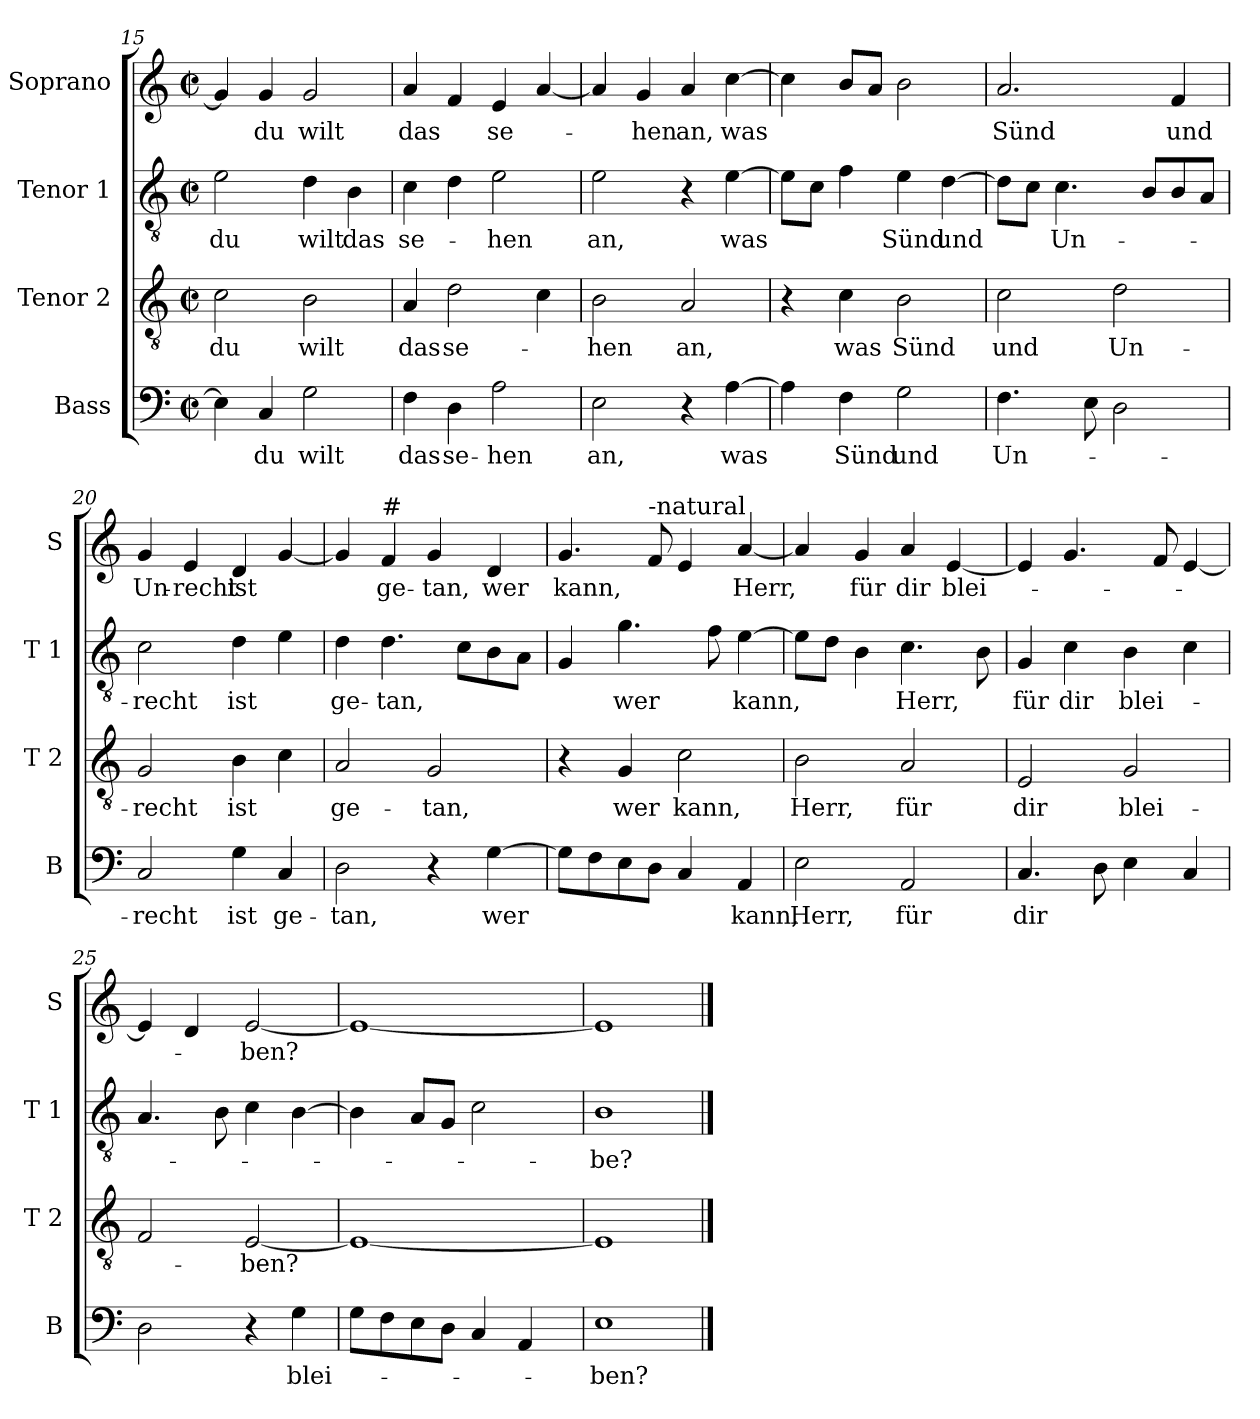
**kern	**text	**kern	**text	**kern	**text	**kern	**text
*part4	*part4	*part3	*part3	*part2	*part2	*part1	*part1
*staff4	*staff4	*staff3	*staff3	*staff2	*staff2	*staff1	*staff1
*I"Bass	*	*I"Tenor 2	*	*I"Tenor 1	*	*I"Soprano	*
*I'B	*	*I'T 2	*	*I'T 1	*	*I'S	*
*clefF4	*	*clefGv2	*	*clefGv2	*	*clefG2	*
*k[]	*	*k[]	*	*k[]	*	*k[]	*
*C:	*	*C:	*	*C:	*	*C:	*
*M2/2	*	*M2/2	*	*M2/2	*	*M2/2	*
*met(c|)	*	*met(c|)	*	*met(c|)	*	*met(c|)	*
=15	=15	=15	=15	=15	=15	=15	=15
!	!	!	!LO:LY:b	!	!LO:LY:b	!	!
4E\]	.	2c\	du	2e\	du	4g/]	.
!	!LO:LY:b	!	!	!	!	!	!LO:LY:b
4C/	du	.	.	.	.	4g/	du
!	!LO:LY:b	!	!LO:LY:b	!	!LO:LY:b	!	!LO:LY:b
2G\	wilt	2B\	wilt	4d\	wilt	2g/	wilt
!	!	!	!	!	!LO:LY:b	!	!
.	.	.	.	4B\	das	.	.
=16	=16	=16	=16	=16	=16	=16	=16
!	!LO:LY:b	!	!LO:LY:b	!	!LO:LY:b	!	!LO:LY:b
4F\	das	4A/	das	4c\	se-	4a/	das
!	!LO:LY:b	!	!LO:LY:b	!	!	!	!
4D\	se-	2d\	se-	4d\	.	4f/	.
!	!LO:LY:b	!	!	!	!LO:LY:b	!	!LO:LY:b
2A\	-hen	.	.	2e\	-hen	4e/	se-
.	.	4c\	.	.	.	[4a/	.
=17	=17	=17	=17	=17	=17	=17	=17
!	!LO:LY:b	!	!LO:LY:b	!	!LO:LY:b	!	!
2E\	an,	2B\	-hen	2e\	an,	4a/]	.
!	!	!	!	!	!	!	!LO:LY:b
.	.	.	.	.	.	4g/	-hen
!	!	!	!LO:LY:b	!	!	!	!LO:LY:b
4r	.	2A/	an,	4r	.	4a/	an,
!	!LO:LY:b	!	!	!	!LO:LY:b	!	!LO:LY:b
[4A\	was	.	.	[4e\	was	[4cc\	was
=18	=18	=18	=18	=18	=18	=18	=18
4A\]	.	4r	.	8e\L]	.	4cc\]	.
.	.	.	.	8c\J	.	.	.
!	!LO:LY:b	!	!LO:LY:b	!	!	!	!
4F\	Sünd	4c\	was	4f\	.	8b/L	.
.	.	.	.	.	.	8a/J	.
!	!LO:LY:b	!	!LO:LY:b	!	!LO:LY:b	!	!
2G\	und	2B\	Sünd	4e\	Sünd	2b\	.
!	!	!	!	!	!LO:LY:b	!	!
.	.	.	.	[4d\	und	.	.
=19	=19	=19	=19	=19	=19	=19	=19
!	!LO:LY:b	!	!LO:LY:b	!	!	!	!LO:LY:b
4.F\	Un-	2c\	und	8d\L]	.	2.a/	Sünd
.	.	.	.	8c\J	.	.	.
!	!	!	!	!	!LO:LY:b	!	!
.	.	.	.	4.c\	Un-	.	.
8E\	.	.	.	.	.	.	.
!	!	!	!LO:LY:b	!	!	!	!
2D\	.	2d\	Un-	.	.	.	.
.	.	.	.	8B/L	.	.	.
!	!	!	!	!	!	!	!LO:LY:b
.	.	.	.	8B/	.	4f/	und
.	.	.	.	8A/J	.	.	.
=20	=20	=20	=20	=20	=20	=20	=20
!	!LO:LY:b	!	!LO:LY:b	!	!LO:LY:b	!	!LO:LY:b
2C/	-recht	2G/	-recht	2c\	-recht	4g/	Un-
!	!	!	!	!	!	!	!LO:LY:b
.	.	.	.	.	.	4e/	-recht
!	!LO:LY:b	!	!LO:LY:b	!	!LO:LY:b	!	!LO:LY:b
4G\	ist	4B\	ist	4d\	ist	4d/	ist
!	!LO:LY:b	!	!	!	!	!	!
4C/	ge-	4c\	.	4e\	.	[4g/	.
!!LO:LB:g=z
=21	=21	=21	=21	=21	=21	=21	=21
!	!LO:LY:b	!	!LO:LY:b	!	!LO:LY:b	!	!
2D\	-tan,	2A/	ge-	4d\	ge-	4g/]	.
!	!	!	!	!	!	!LO:TX:a:t=#	!
!	!	!	!	!	!LO:LY:b	!	!LO:LY:b
.	.	.	.	4.d\	-tan,	4f/	ge-
!	!	!	!LO:LY:b	!	!	!	!LO:LY:b
4r	.	2G/	-tan,	.	.	4g/	-tan,
.	.	.	.	8c\L	.	.	.
!	!LO:LY:b	!	!	!	!	!	!LO:LY:b
[4G\	wer	.	.	8B\	.	4d/	wer
.	.	.	.	8A\J	.	.	.
=22	=22	=22	=22	=22	=22	=22	=22
!	!	!	!	!	!	!	!LO:LY:b
8G\L]	.	4r	.	4G/	.	4.g/	kann,
8F\	.	.	.	.	.	.	.
!	!	!	!LO:LY:b	!	!LO:LY:b	!	!
8E\	.	4G/	wer	4.g\	wer	.	.
!	!	!	!	!	!	!LO:TX:a:t=-natural	!
8D\J	.	.	.	.	.	8f/	.
!	!	!	!LO:LY:b	!	!	!	!
4C/	.	2c\	kann,	.	.	4e/	.
.	.	.	.	8f\	.	.	.
!	!LO:LY:b	!	!	!	!LO:LY:b	!	!LO:LY:b
4AA/	kann,	.	.	[4e\	kann,	[4a/	Herr,
=23	=23	=23	=23	=23	=23	=23	=23
!	!LO:LY:b	!	!LO:LY:b	!	!	!	!
2E\	Herr,	2B\	Herr,	8e\L]	.	4a/]	.
.	.	.	.	8d\J	.	.	.
!	!	!	!	!	!	!	!LO:LY:b
.	.	.	.	4B\	.	4g/	für
!	!LO:LY:b	!	!LO:LY:b	!	!LO:LY:b	!	!LO:LY:b
2AA/	für	2A/	für	4.c\	Herr,	4a/	dir
!	!	!	!	!	!	!	!LO:LY:b
.	.	.	.	.	.	[4e/	blei-
.	.	.	.	8B\	.	.	.
=24	=24	=24	=24	=24	=24	=24	=24
!	!LO:LY:b	!	!LO:LY:b	!	!LO:LY:b	!	!
4.C/	dir	2E/	dir	4G/	für	4e/]	.
!	!	!	!	!	!LO:LY:b	!	!
.	.	.	.	4c\	dir	4.g/	.
8D\	.	.	.	.	.	.	.
!	!	!	!LO:LY:b	!	!LO:LY:b	!	!
4E\	.	2G/	blei-	4B\	blei-	.	.
.	.	.	.	.	.	8f/	.
4C/	.	.	.	4c\	.	[4e/	.
=25	=25	=25	=25	=25	=25	=25	=25
2D\	.	2F/	.	4.A/	.	4e/]	.
.	.	.	.	.	.	4d/	.
.	.	.	.	8B\	.	.	.
!	!	!	!LO:LY:b	!	!	!	!LO:LY:b
4r	.	[2E/	-ben?	4c\	.	[2e/	-ben?
!	!LO:LY:b	!	!	!	!	!	!
4G\	blei-	.	.	[4B\	.	.	.
=26	=26	=26	=26	=26	=26	=26	=26
8G\L	.	1E_	.	4B\]	.	1e_	.
8F\	.	.	.	.	.	.	.
8E\	.	.	.	8A/L	.	.	.
8D\J	.	.	.	8G/J	.	.	.
4C/	.	.	.	2c\	.	.	.
4AA/	.	.	.	.	.	.	.
=27	=27	=27	=27	=27	=27	=27	=27
!	!LO:LY:b	!	!	!	!LO:LY:b	!	!
1E	-ben?	1E]	.	1B	-be?	1e]	.
==	==	==	==	==	==	==	==
*-	*-	*-	*-	*-	*-	*-	*-
